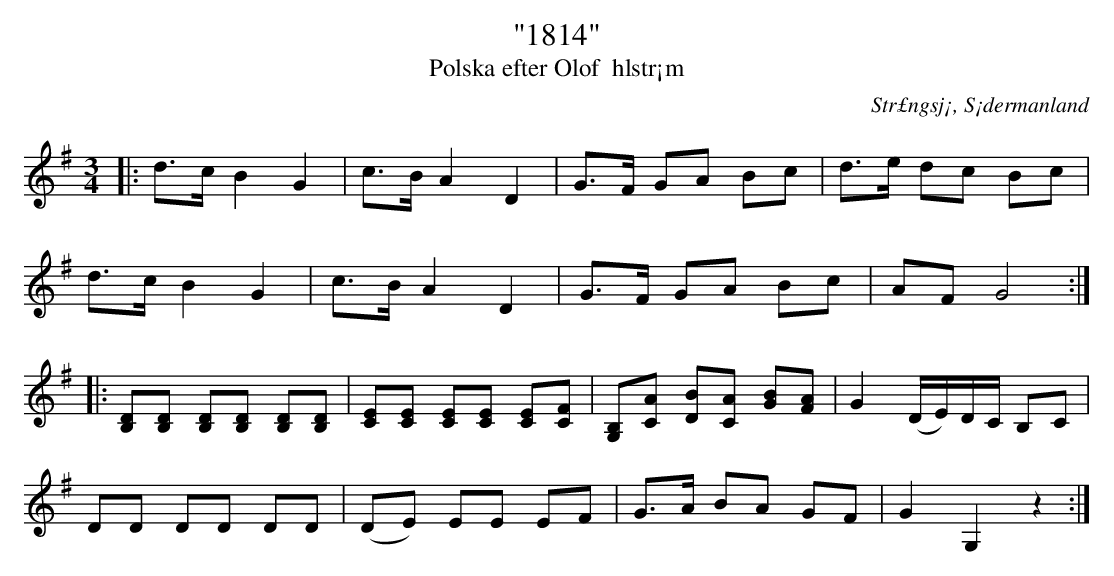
X:1
T: "1814"
T: Polska efter Olof  hlstr¡m
O: Str£ngsj¡, S¡dermanland
M: 3/4
L: 1/16
K: G
|: d3c B4 G4 | c3B A4 D4 | G3F G2A2 B2c2 | d3e d2c2 B2c2 |
d3c B4 G4 | c3B A4 D4 | G3F G2A2 B2c2 | A2F2 G8 :|
|: [D2B,2][D2B,2] [D2B,2][D2B,2] [D2B,2][D2B,2] | [C2E2][C2E2] [C2E2][C2E2] [C2E2][C2F2] | [B,2G,2][C2A2] [D2B2][C2A2] [B2G2][A2F2] | G4 (DE)DC B,2C2 |
D2D2 D2D2 D2D2 | (D2E2) E2E2 E2F2 | G2>A2 B2A2 G2F2 | G4 G,4 z4 :|
